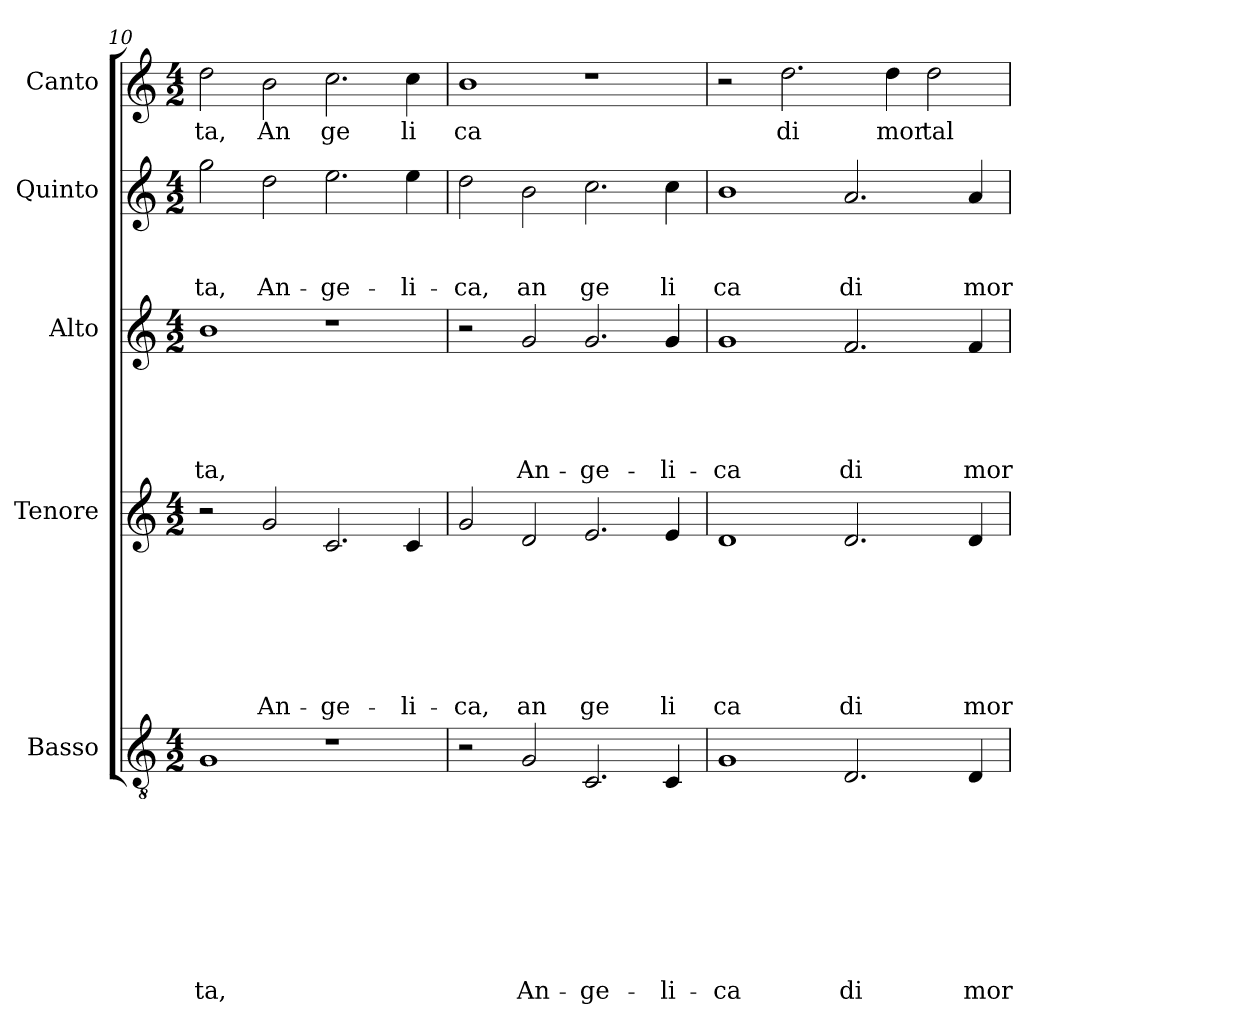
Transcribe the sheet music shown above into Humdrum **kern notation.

**kern	**text	**text	**text	**text	**text	**text	**text	**text	**text	**kern	**text	**text	**text	**text	**text	**text	**text	**kern	**text	**text	**text	**text	**text	**kern	**text	**text	**text	**kern	**text
*part5	*part5	*part5	*part5	*part5	*part5	*part5	*part5	*part5	*part5	*part4	*part4	*part4	*part4	*part4	*part4	*part4	*part4	*part3	*part3	*part3	*part3	*part3	*part3	*part2	*part2	*part2	*part2	*part1	*part1
*staff5	*staff5	*staff5	*staff5	*staff5	*staff5	*staff5	*staff5	*staff5	*staff5	*staff4	*staff4	*staff4	*staff4	*staff4	*staff4	*staff4	*staff4	*staff3	*staff3	*staff3	*staff3	*staff3	*staff3	*staff2	*staff2	*staff2	*staff2	*staff1	*staff1
*I"Basso	*	*	*	*	*	*	*	*	*	*I"Tenore	*	*	*	*	*	*	*	*I"Alto	*	*	*	*	*	*I"Quinto	*	*	*	*I"Canto	*
*clefGv2	*	*	*	*	*	*	*	*	*	*clefG2	*	*	*	*	*	*	*	*clefG2	*	*	*	*	*	*clefG2	*	*	*	*clefG2	*
*k[]	*	*	*	*	*	*	*	*	*	*k[]	*	*	*	*	*	*	*	*k[]	*	*	*	*	*	*k[]	*	*	*	*k[]	*
*C:	*	*	*	*	*	*	*	*	*	*C:	*	*	*	*	*	*	*	*C:	*	*	*	*	*	*C:	*	*	*	*C:	*
*M4/2	*	*	*	*	*	*	*	*	*	*M4/2	*	*	*	*	*	*	*	*M4/2	*	*	*	*	*	*M4/2	*	*	*	*M4/2	*
=10	=10	=10	=10	=10	=10	=10	=10	=10	=10	=10	=10	=10	=10	=10	=10	=10	=10	=10	=10	=10	=10	=10	=10	=10	=10	=10	=10	=10	=10
!	!	!	!	!	!	!	!	!	!LO:LY:b	!	!	!	!	!	!	!	!	!	!	!	!	!	!LO:LY:b	!	!	!	!LO:LY:b	!	!LO:LY:b
1G	.	.	.	.	.	.	.	.	ta,	2r	.	.	.	.	.	.	.	1b	.	.	.	.	ta,	2gg\	.	.	-ta,	2dd\	ta,
!	!	!	!	!	!	!	!	!	!	!	!	!	!	!	!	!	!LO:LY:b	!	!	!	!	!	!	!	!	!	!LO:LY:b	!	!LO:LY:b
.	.	.	.	.	.	.	.	.	.	2g/	.	.	.	.	.	.	An-	.	.	.	.	.	.	2dd\	.	.	An-	2b\	An
!	!	!	!	!	!	!	!	!	!	!	!	!	!	!	!	!	!LO:LY:b	!	!	!	!	!	!	!	!	!	!LO:LY:b	!	!LO:LY:b
1r	.	.	.	.	.	.	.	.	.	2.c/	.	.	.	.	.	.	-ge-	1r	.	.	.	.	.	2.ee\	.	.	-ge-	2.cc\	ge
!	!	!	!	!	!	!	!	!	!	!	!	!	!	!	!	!	!LO:LY:b	!	!	!	!	!	!	!	!	!	!LO:LY:b	!	!LO:LY:b
.	.	.	.	.	.	.	.	.	.	4c/	.	.	.	.	.	.	-li-	.	.	.	.	.	.	4ee\	.	.	-li-	4cc\	li
!!LO:LB:g=z
=11	=11	=11	=11	=11	=11	=11	=11	=11	=11	=11	=11	=11	=11	=11	=11	=11	=11	=11	=11	=11	=11	=11	=11	=11	=11	=11	=11	=11	=11
!	!	!	!	!	!	!	!	!	!	!	!	!	!	!	!	!	!LO:LY:b	!	!	!	!	!	!	!	!	!	!LO:LY:b	!	!LO:LY:b
2r	.	.	.	.	.	.	.	.	.	2g/	.	.	.	.	.	.	-ca,	2r	.	.	.	.	.	2dd\	.	.	-ca,	1b	ca
!	!	!	!	!	!	!	!	!	!LO:LY:b	!	!	!	!	!	!	!	!LO:LY:b	!	!	!	!	!	!LO:LY:b	!	!	!	!LO:LY:b	!	!
2G/	.	.	.	.	.	.	.	.	An-	2d/	.	.	.	.	.	.	an	2g/	.	.	.	.	An-	2b\	.	.	an	.	.
!	!	!	!	!	!	!	!	!	!LO:LY:b	!	!	!	!	!	!	!	!LO:LY:b	!	!	!	!	!	!LO:LY:b	!	!	!	!LO:LY:b	!	!
2.C/	.	.	.	.	.	.	.	.	-ge-	2.e/	.	.	.	.	.	.	ge	2.g/	.	.	.	.	-ge-	2.cc\	.	.	ge	1r	.
!	!	!	!	!	!	!	!	!	!LO:LY:b	!	!	!	!	!	!	!	!LO:LY:b	!	!	!	!	!	!LO:LY:b	!	!	!	!LO:LY:b	!	!
4C/	.	.	.	.	.	.	.	.	-li-	4e/	.	.	.	.	.	.	li	4g/	.	.	.	.	-li-	4cc\	.	.	li	.	.
=12	=12	=12	=12	=12	=12	=12	=12	=12	=12	=12	=12	=12	=12	=12	=12	=12	=12	=12	=12	=12	=12	=12	=12	=12	=12	=12	=12	=12	=12
!	!	!	!	!	!	!	!	!	!LO:LY:b	!	!	!	!	!	!	!	!LO:LY:b	!	!	!	!	!	!LO:LY:b	!	!	!	!LO:LY:b	!	!
1G	.	.	.	.	.	.	.	.	-ca	1d	.	.	.	.	.	.	ca	1g	.	.	.	.	-ca	1b	.	.	ca	2r	.
!	!	!	!	!	!	!	!	!	!	!	!	!	!	!	!	!	!	!	!	!	!	!	!	!	!	!	!	!	!LO:LY:b
.	.	.	.	.	.	.	.	.	.	.	.	.	.	.	.	.	.	.	.	.	.	.	.	.	.	.	.	2.dd\	di
!	!	!	!	!	!	!	!	!	!LO:LY:b	!	!	!	!	!	!	!	!LO:LY:b	!	!	!	!	!	!LO:LY:b	!	!	!	!LO:LY:b	!	!
2.D/	.	.	.	.	.	.	.	.	di	2.d/	.	.	.	.	.	.	di	2.f/	.	.	.	.	di	2.a/	.	.	di	.	.
!	!	!	!	!	!	!	!	!	!	!	!	!	!	!	!	!	!	!	!	!	!	!	!	!	!	!	!	!	!LO:LY:b
.	.	.	.	.	.	.	.	.	.	.	.	.	.	.	.	.	.	.	.	.	.	.	.	.	.	.	.	4dd\	mor
!	!	!	!	!	!	!	!	!	!	!	!	!	!	!	!	!	!	!	!	!	!	!	!	!	!	!	!	!	!LO:LY:b
.	.	.	.	.	.	.	.	.	.	.	.	.	.	.	.	.	.	.	.	.	.	.	.	.	.	.	.	2dd\	tal
!	!	!	!	!	!	!	!	!	!LO:LY:b	!	!	!	!	!	!	!	!LO:LY:b	!	!	!	!	!	!LO:LY:b	!	!	!	!LO:LY:b	!	!
4D/	.	.	.	.	.	.	.	.	mor-	4d/	.	.	.	.	.	.	mor	4f/	.	.	.	.	mor-	4a/	.	.	mor	.	.
=	=	=	=	=	=	=	=	=	=	=	=	=	=	=	=	=	=	=	=	=	=	=	=	=	=	=	=	=	=
*-	*-	*-	*-	*-	*-	*-	*-	*-	*-	*-	*-	*-	*-	*-	*-	*-	*-	*-	*-	*-	*-	*-	*-	*-	*-	*-	*-	*-	*-
